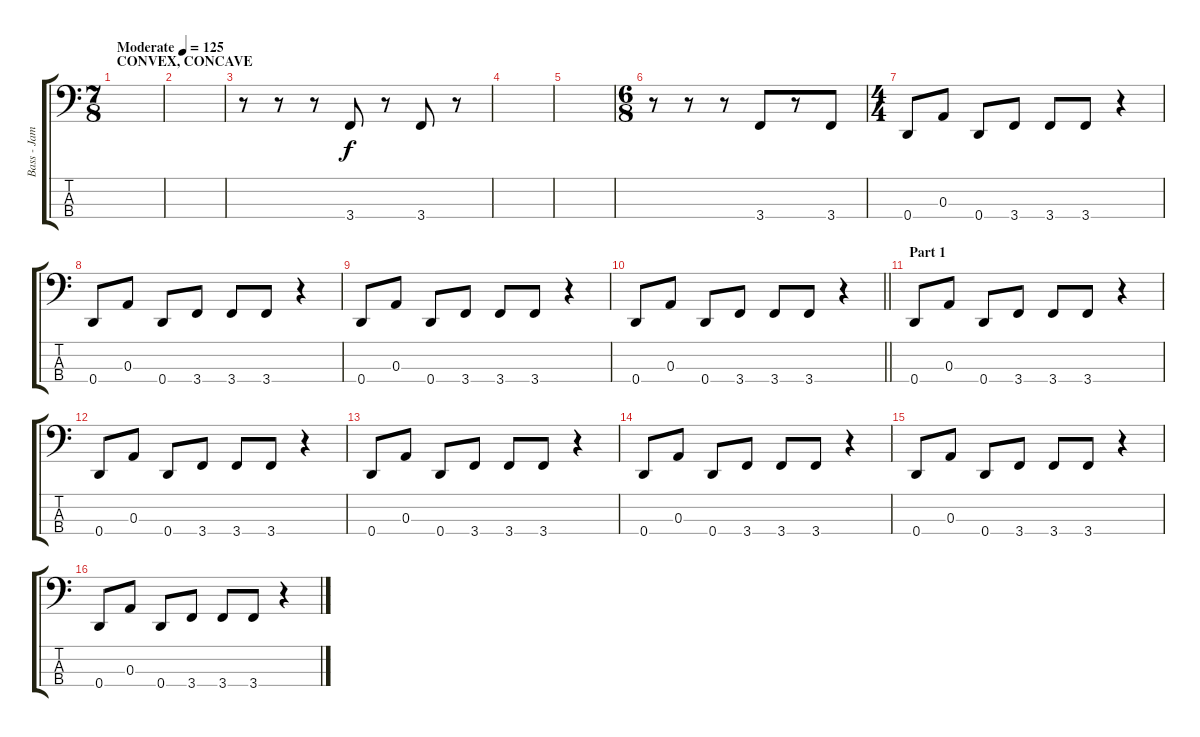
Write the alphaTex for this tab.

\track ("Bass - James Johnston" "Bass - Jam") {instrument electricbassfinger}
\staff {score tabs}
\tuning (G2 D2 A1 D1) {hide}
\ts (7 8)
\section ("" "CONVEX, CONCAVE")
\tempo (125 "Moderate")
\clef f4
\ks c
|
|
r.8 r.8 r.8 3.4.8 r.8 3.4.8 r.8 |
|
|
\ts (6 8)
r.8 r.8 r.8 3.4.8 r.8 3.4.8 |
\ts (4 4)
0.4.8 0.3.8 0.4.8 3.4.8 3.4.8 3.4.8 r.4 |
0.4.8 0.3.8 0.4.8 3.4.8 3.4.8 3.4.8 r.4 |
0.4.8 0.3.8 0.4.8 3.4.8 3.4.8 3.4.8 r.4 |
\barLineRight lightlight
0.4.8 0.3.8 0.4.8 3.4.8 3.4.8 3.4.8 r.4 |
\section ("" "Part 1")
0.4.8 0.3.8 0.4.8 3.4.8 3.4.8 3.4.8 r.4 |
0.4.8 0.3.8 0.4.8 3.4.8 3.4.8 3.4.8 r.4 |
0.4.8 0.3.8 0.4.8 3.4.8 3.4.8 3.4.8 r.4 |
0.4.8 0.3.8 0.4.8 3.4.8 3.4.8 3.4.8 r.4 |
0.4.8 0.3.8 0.4.8 3.4.8 3.4.8 3.4.8 r.4 |
0.4.8 0.3.8 0.4.8 3.4.8 3.4.8 3.4.8 r.4
